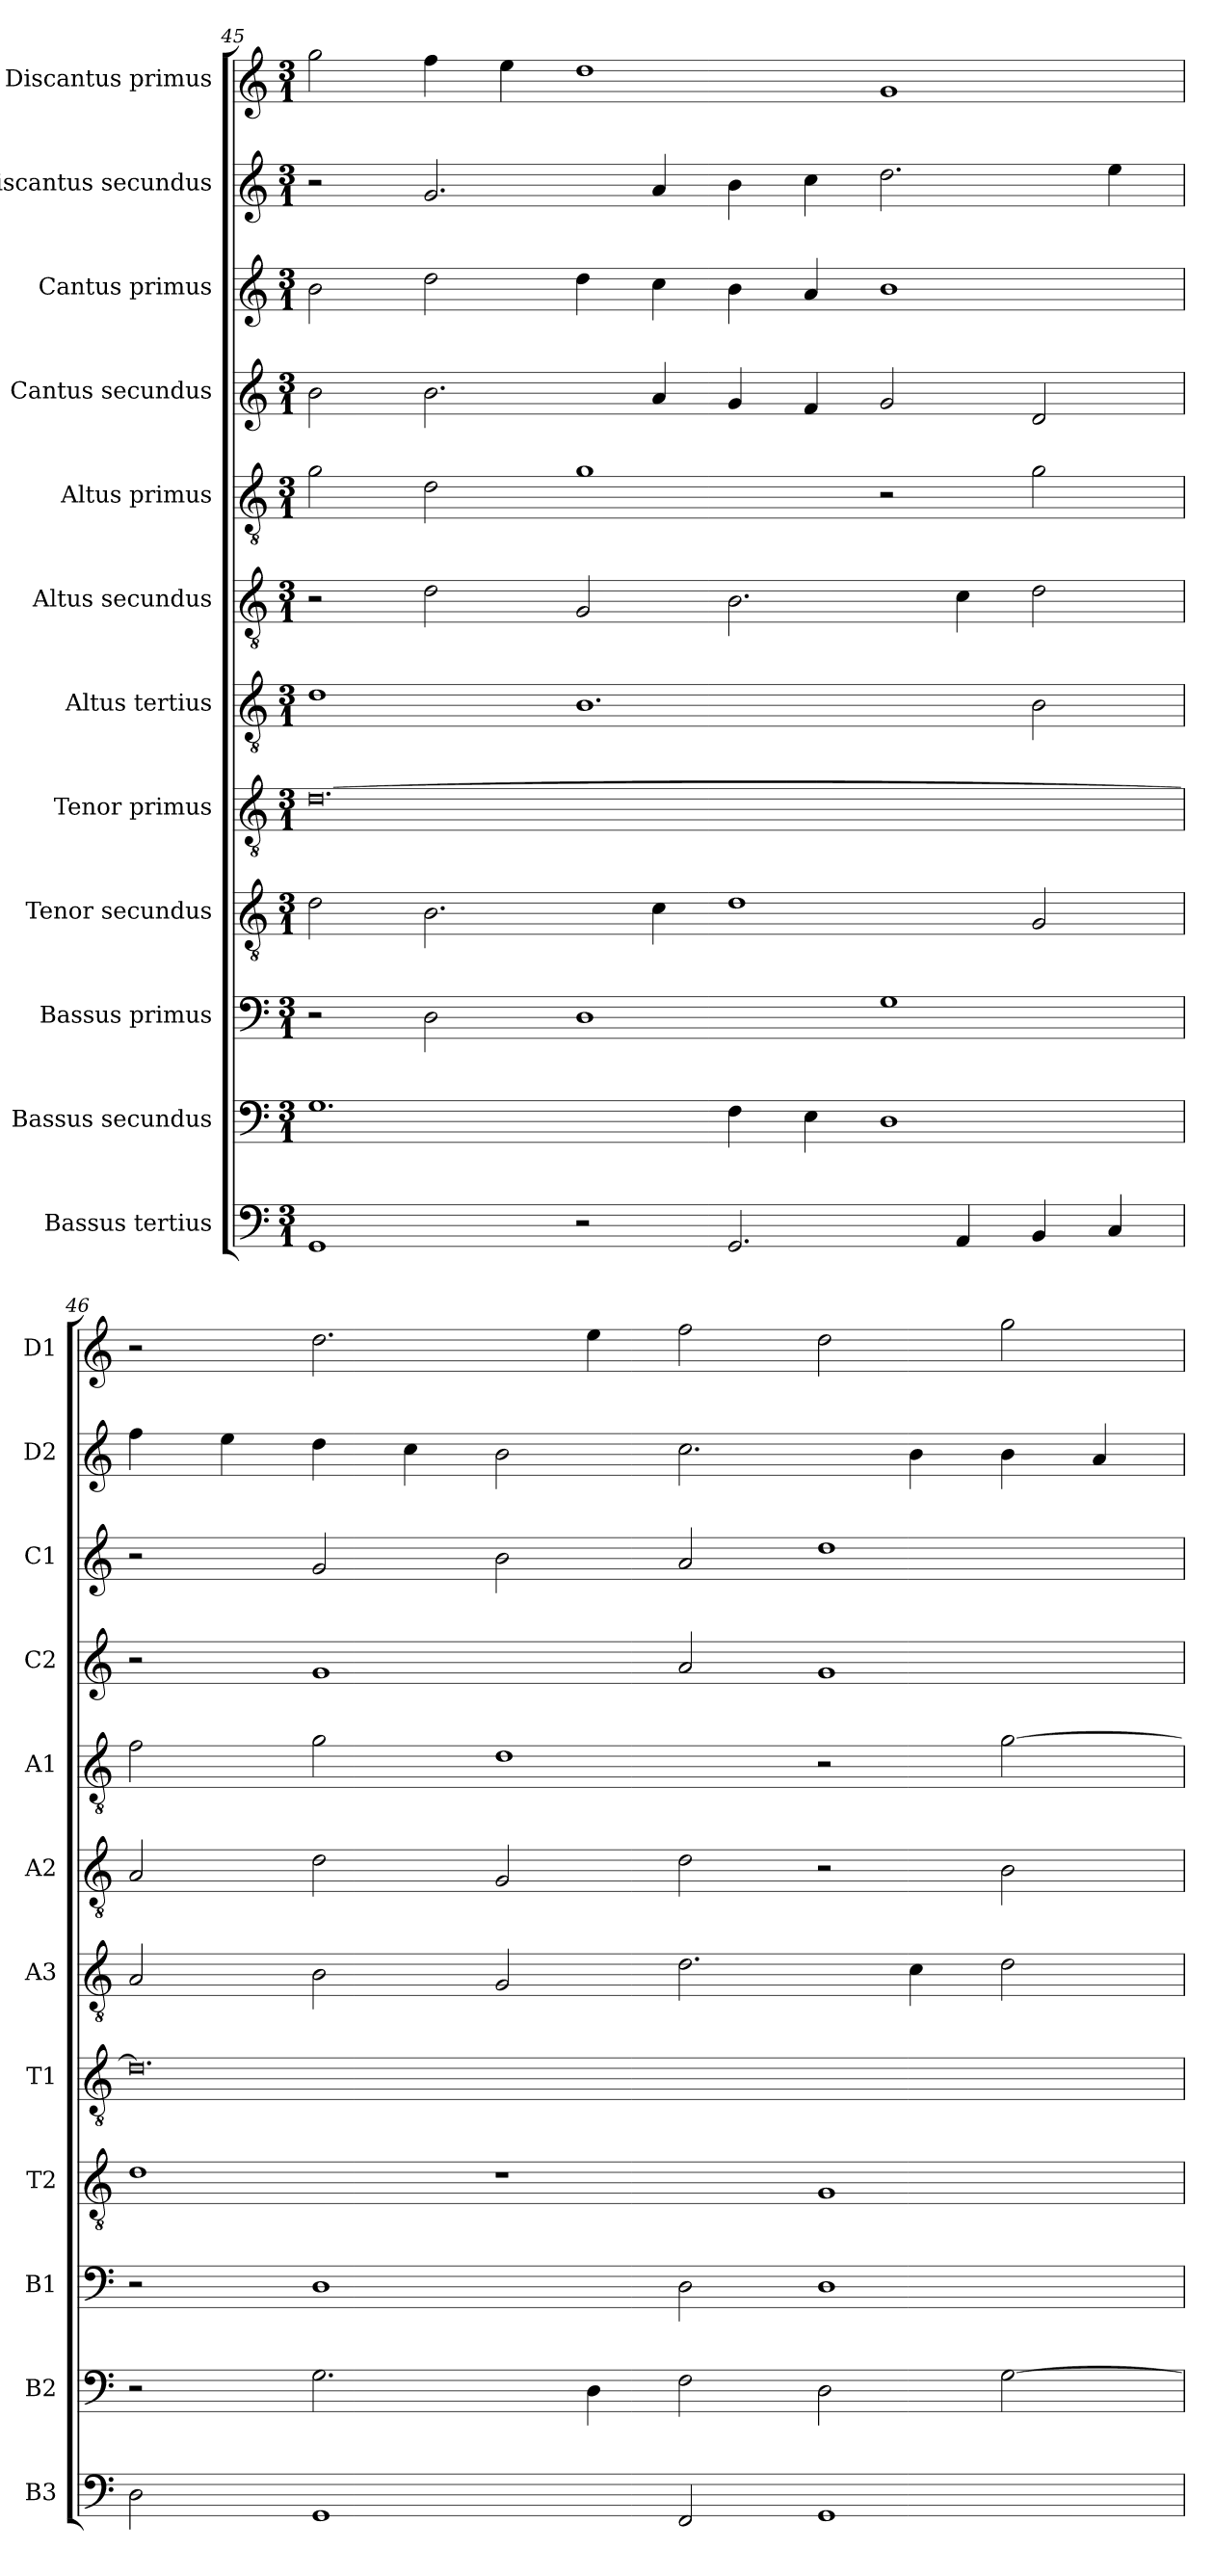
**kern	**kern	**kern	**kern	**kern	**kern	**kern	**kern	**kern	**kern	**kern	**kern
*part12	*part11	*part10	*part9	*part8	*part7	*part6	*part5	*part4	*part3	*part2	*part1
*staff12	*staff11	*staff10	*staff9	*staff8	*staff7	*staff6	*staff5	*staff4	*staff3	*staff2	*staff1
*I"Bassus tertius	*I"Bassus secundus	*I"Bassus primus	*I"Tenor secundus	*I"Tenor primus	*I"Altus tertius	*I"Altus secundus	*I"Altus primus	*I"Cantus secundus	*I"Cantus primus	*I"Discantus secundus	*I"Discantus primus
*I'B3	*I'B2	*I'B1	*I'T2	*I'T1	*I'A3	*I'A2	*I'A1	*I'C2	*I'C1	*I'D2	*I'D1
*clefF4	*clefF4	*clefF4	*clefGv2	*clefGv2	*clefGv2	*clefGv2	*clefGv2	*clefG2	*clefG2	*clefG2	*clefG2
*k[]	*k[]	*k[]	*k[]	*k[]	*k[]	*k[]	*k[]	*k[]	*k[]	*k[]	*k[]
*M3/1	*M3/1	*M3/1	*M3/1	*M3/1	*M3/1	*M3/1	*M3/1	*M3/1	*M3/1	*M3/1	*M3/1
=45	=45	=45	=45	=45	=45	=45	=45	=45	=45	=45	=45
1GG	1.G	2r	2d\	[0.d	1d	2r	2g\	2b\	2b\	2r	2gg\
.	.	2D\	2.B\	.	.	2d\	2d\	2.b\	2dd\	2.g/	4ff\
.	.	.	.	.	.	.	.	.	.	.	4ee\
2r	.	1D	.	.	1.B	2G/	1g	.	4dd\	.	1dd
.	.	.	4c\	.	.	.	.	4a/	4cc\	4a/	.
2.GG/	4F\	.	1d	.	.	2.B\	.	4g/	4b\	4b\	.
.	4E\	.	.	.	.	.	.	4f/	4a/	4cc\	.
.	1D	1G	.	.	.	.	2r	2g/	1b	2.dd\	1g
4AA/	.	.	.	.	.	4c\	.	.	.	.	.
4BB/	.	.	2G/	.	2B\	2d\	2g\	2d/	.	.	.
4C/	.	.	.	.	.	.	.	.	.	4ee\	.
=46	=46	=46	=46	=46	=46	=46	=46	=46	=46	=46	=46
2D\	2r	2r	1d	0.d]	2A/	2A/	2f\	2r	2r	4ff\	2r
.	.	.	.	.	.	.	.	.	.	4ee\	.
1GG	2.G\	1D	.	.	2B\	2d\	2g\	1g	2g/	4dd\	2.dd\
.	.	.	.	.	.	.	.	.	.	4cc\	.
.	.	.	1r	.	2G/	2G/	1d	.	2b\	2b\	.
.	4D\	.	.	.	.	.	.	.	.	.	4ee\
2FF/	2F\	2D\	.	.	2.d\	2d\	.	2a/	2a/	2.cc\	2ff\
1GG	2D\	1D	1G	.	.	2r	2r	1g	1dd	.	2dd\
.	.	.	.	.	4c\	.	.	.	.	4b\	.
.	[2G\	.	.	.	2d\	2B\	[2g\	.	.	4b\	2gg\
.	.	.	.	.	.	.	.	.	.	4a/	.
=	=	=	=	=	=	=	=	=	=	=	=
*-	*-	*-	*-	*-	*-	*-	*-	*-	*-	*-	*-
